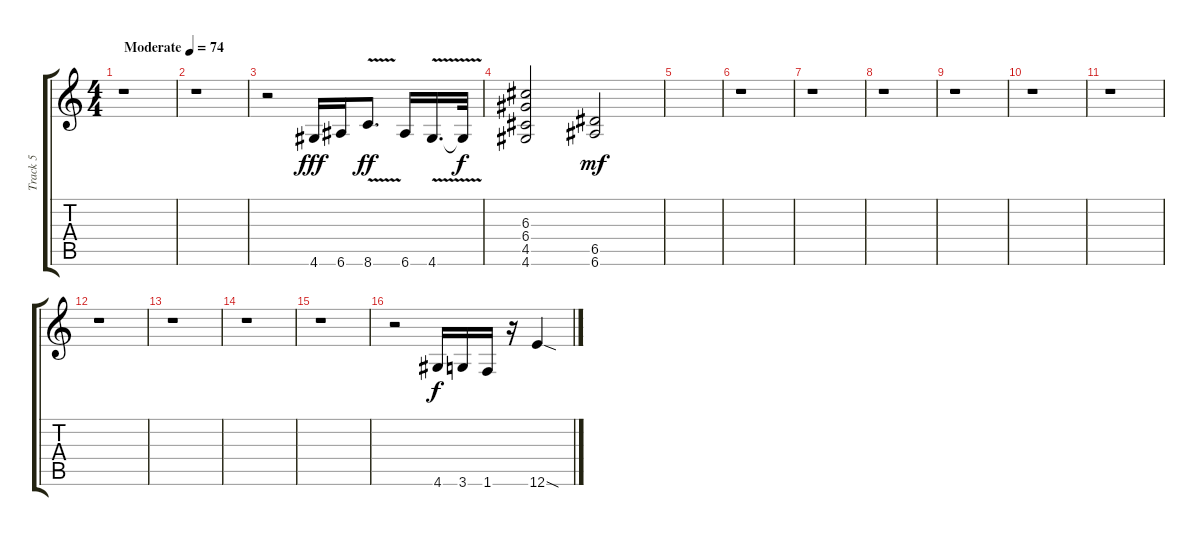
\track ("Track 5" "Track 5") {instrument overdrivenguitar}
\staff {score tabs}
\tuning (E4 B3 G3 D3 A2 E2) {hide}
\ts (4 4)
\tempo (74 "Moderate")
\clef g2
\ks c
r.1{dy fff instrument overdrivenguitar} |
r.1 |
r.2 4.6.16 6.6.16 8.6{v}.8{d dy ff} 6.6.16 4.6{v}.16{d} 4.6{t}.32{dy f} |
(6.3 6.4 4.5 4.6).2 (6.5 6.6).2{dy mf} |
|
r.1 |
r.1 |
r.1 |
r.1 |
r.1 |
r.1 |
r.1 |
r.1 |
r.1 |
r.1 |
r.2 4.6.16{dy f} 3.6.16 1.6.16 r.16 12.6{sod}.4
